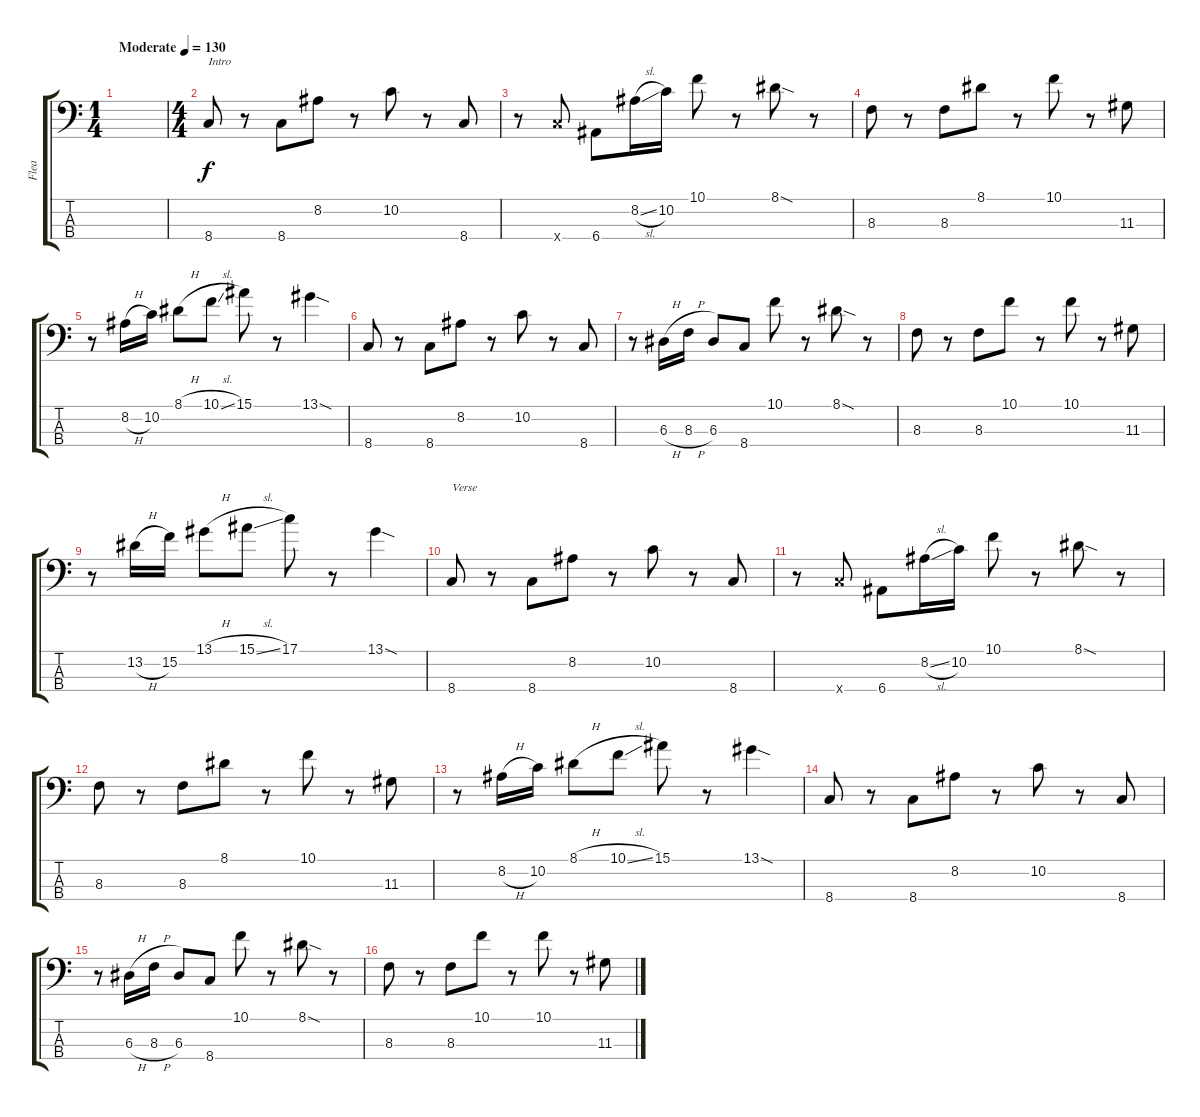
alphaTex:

\track ("Flea" "Flea") {instrument electricbassfinger}
\staff {score tabs}
\tuning (G2 D2 A1 E1) {hide}
\ts (1 4)
\tempo (130 "Moderate")
\clef f4
\ks c
|
\ts (4 4)
8.4.8{txt "Intro"} r.8 8.4.8 8.2.8 r.8 10.2.8 r.8 8.4.8 |
r.8 8.4{x}.8 6.4.8 8.2{sl}.16 10.2.16 10.1.8 r.8 8.1{sod}.8 r.8 |
8.3.8 r.8 8.3.8 8.1.8 r.8 10.1.8 r.8 11.3.8 |
r.8 8.2{h}.16 10.2.16 8.1{h}.8 10.1{sl}.8 15.1.8 r.8 13.1{sod}.4 |
8.4.8 r.8 8.4.8 8.2.8 r.8 10.2.8 r.8 8.4.8 |
r.8 6.3{h}.16 8.3{h}.16 6.3.8 8.4.8 10.1.8 r.8 8.1{sod}.8 r.8 |
8.3.8 r.8 8.3.8 10.1.8 r.8 10.1.8 r.8 11.3.8 |
r.8 13.2{h}.16 15.2.16 13.1{h}.8 15.1{sl}.8 17.1.8 r.8 13.1{sod}.4 |
8.4.8{txt "Verse"} r.8 8.4.8 8.2.8 r.8 10.2.8 r.8 8.4.8 |
r.8 8.4{x}.8 6.4.8 8.2{sl}.16 10.2.16 10.1.8 r.8 8.1{sod}.8 r.8 |
8.3.8 r.8 8.3.8 8.1.8 r.8 10.1.8 r.8 11.3.8 |
r.8 8.2{h}.16 10.2.16 8.1{h}.8 10.1{sl}.8 15.1.8 r.8 13.1{sod}.4 |
8.4.8 r.8 8.4.8 8.2.8 r.8 10.2.8 r.8 8.4.8 |
r.8 6.3{h}.16 8.3{h}.16 6.3.8 8.4.8 10.1.8 r.8 8.1{sod}.8 r.8 |
8.3.8 r.8 8.3.8 10.1.8 r.8 10.1.8 r.8 11.3.8
